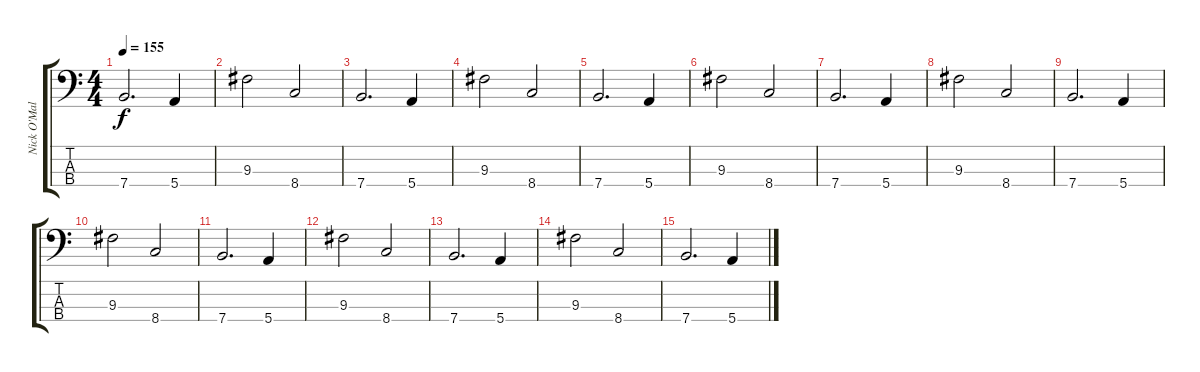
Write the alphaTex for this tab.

\track ("Nick O'Malley" "Nick O'Mal") {instrument electricbassfinger}
\staff {score tabs}
\tuning (G2 D2 A1 E1) {hide}
\ts (4 4)
\tempo 155
\clef f4
\ks c
7.4.2{d dy f} 5.4.4 |
9.3.2 8.4.2 |
7.4.2{d} 5.4.4 |
9.3.2 8.4.2 |
7.4.2{d} 5.4.4 |
9.3.2 8.4.2 |
7.4.2{d} 5.4.4 |
9.3.2 8.4.2 |
7.4.2{d} 5.4.4 |
9.3.2 8.4.2 |
7.4.2{d} 5.4.4 |
9.3.2 8.4.2 |
7.4.2{d} 5.4.4 |
9.3.2 8.4.2 |
7.4.2{d} 5.4.4
